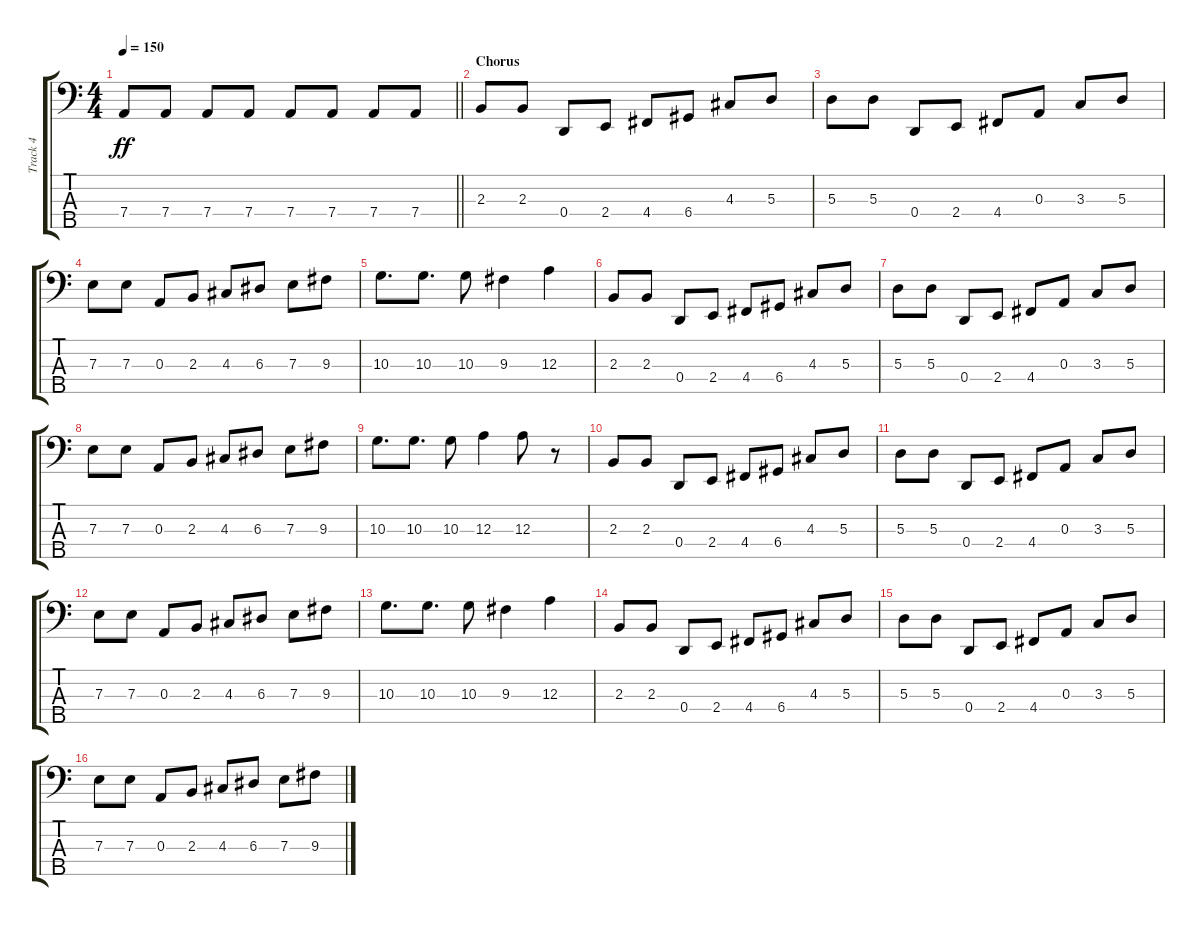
\track ("Track 4" "Track 4") {instrument electricbasspick}
\staff {score tabs}
\tuning (G2 D2 A1 D1 A0) {hide}
\ts (4 4)
\tempo 150
\clef f4
\barLineRight lightlight
\ks c
7.4.8{dy ff} 7.4.8 7.4.8 7.4.8 7.4.8 7.4.8 7.4.8 7.4.8 |
\section ("" "Chorus")
2.3.8 2.3.8 0.4.8 2.4.8 4.4.8 6.4.8 4.3.8 5.3.8 |
5.3.8 5.3.8 0.4.8 2.4.8 4.4.8 0.3.8 3.3.8 5.3.8 |
7.3.8 7.3.8 0.3.8 2.3.8 4.3.8 6.3.8 7.3.8 9.3.8 |
10.3.8{d} 10.3.8{d} 10.3.8 9.3.4 12.3.4 |
2.3.8 2.3.8 0.4.8 2.4.8 4.4.8 6.4.8 4.3.8 5.3.8 |
5.3.8 5.3.8 0.4.8 2.4.8 4.4.8 0.3.8 3.3.8 5.3.8 |
7.3.8 7.3.8 0.3.8 2.3.8 4.3.8 6.3.8 7.3.8 9.3.8 |
10.3.8{d} 10.3.8{d} 10.3.8 12.3.4 12.3.8 r.8 |
2.3.8 2.3.8 0.4.8 2.4.8 4.4.8 6.4.8 4.3.8 5.3.8 |
5.3.8 5.3.8 0.4.8 2.4.8 4.4.8 0.3.8 3.3.8 5.3.8 |
7.3.8 7.3.8 0.3.8 2.3.8 4.3.8 6.3.8 7.3.8 9.3.8 |
10.3.8{d} 10.3.8{d} 10.3.8 9.3.4 12.3.4 |
2.3.8 2.3.8 0.4.8 2.4.8 4.4.8 6.4.8 4.3.8 5.3.8 |
5.3.8 5.3.8 0.4.8 2.4.8 4.4.8 0.3.8 3.3.8 5.3.8 |
7.3.8 7.3.8 0.3.8 2.3.8 4.3.8 6.3.8 7.3.8 9.3.8
